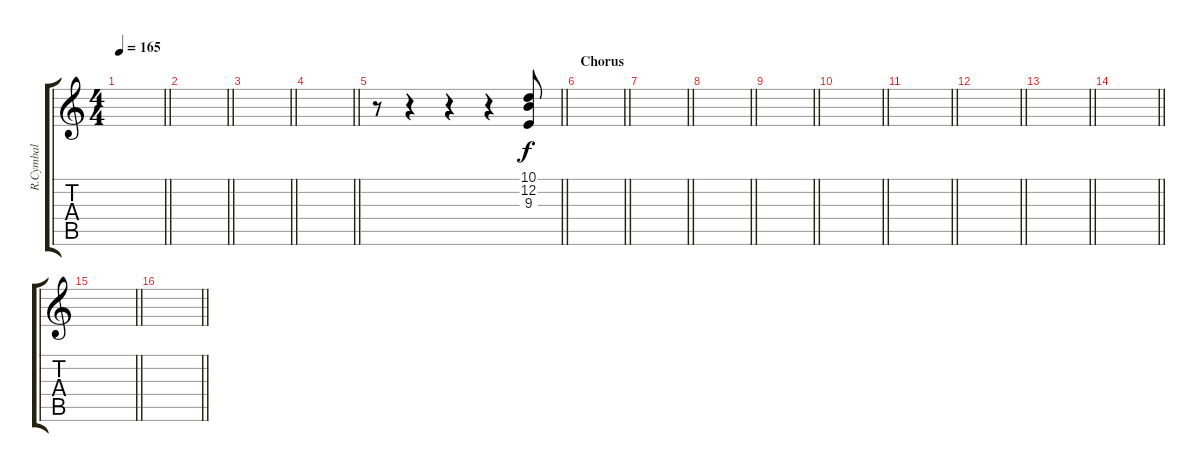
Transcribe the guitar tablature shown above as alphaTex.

\track ("R.Cymbal" "R.Cymbal") {instrument reversecymbal}
\staff {score tabs}
\tuning (E4 B3 G3 D3 A2 E2) {hide}
\ts (4 4)
\tempo 165
\clef g2
\barLineRight lightlight
\ks c
|
\barLineRight lightlight
|
\barLineRight lightlight
|
\barLineRight lightlight
|
\barLineRight lightlight
r.8 r.4 r.4 r.4 (10.1 12.2 9.3).8{volume 16 instrument reversecymbal} |
\section ("" "Chorus")
\barLineRight lightlight
|
\barLineRight lightlight
|
\barLineRight lightlight
|
\barLineRight lightlight
|
\barLineRight lightlight
|
\barLineRight lightlight
|
\barLineRight lightlight
|
\barLineRight lightlight
|
\barLineRight lightlight
|
\barLineRight lightlight
|
\barLineRight lightlight
